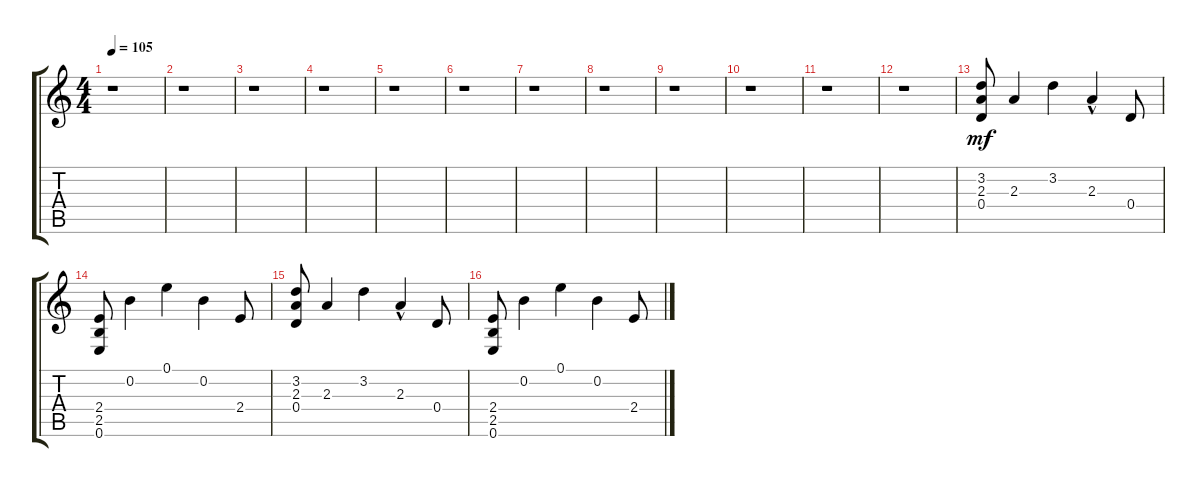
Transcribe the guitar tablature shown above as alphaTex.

\track "" {instrument overdrivenguitar}
\staff {score tabs}
\tuning (E4 B3 G3 D3 A2 E2) {hide}
\ts (4 4)
\tempo 105
\clef g2
\ks c
r.1{dy mf instrument overdrivenguitar} |
r.1 |
r.1 |
r.1 |
r.1 |
r.1 |
r.1 |
r.1 |
r.1 |
r.1 |
r.1 |
r.1 |
(3.2 2.3 0.4).8{volume 16} 2.3.4 3.2.4 2.3{hac}.4 0.4.8 |
(2.4 2.5 0.6).8 0.2.4 0.1.4 0.2.4 2.4.8 |
(3.2 2.3 0.4).8 2.3.4 3.2.4 2.3{hac}.4 0.4.8 |
(2.4 2.5 0.6).8 0.2.4 0.1.4 0.2.4 2.4.8
